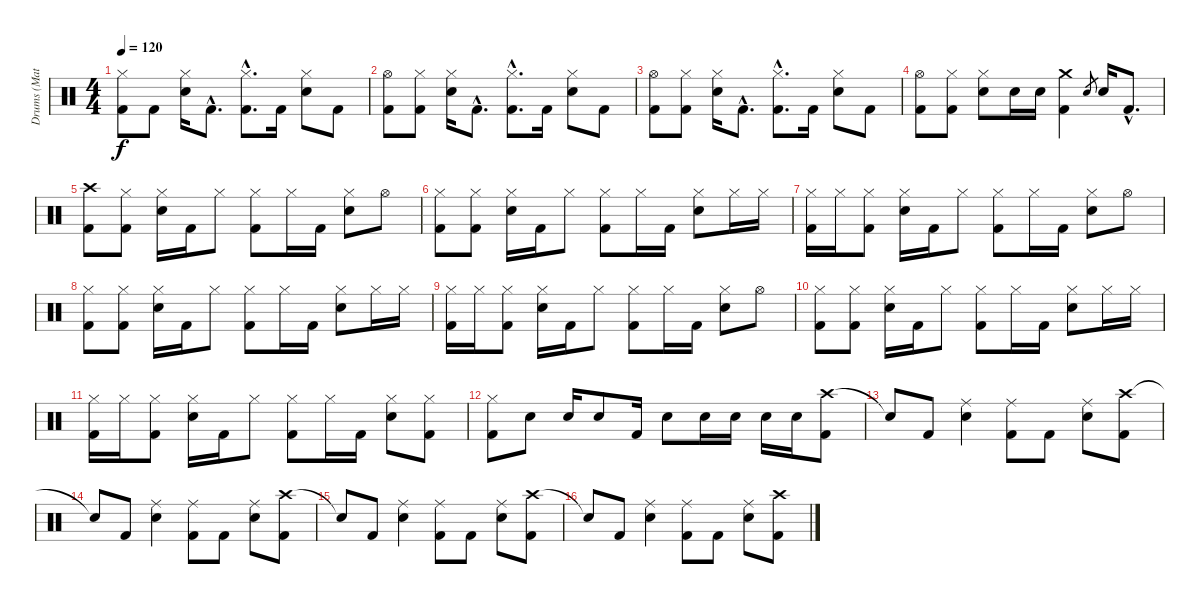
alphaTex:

\track ("Drums (Matt)" "Drums (Mat") {instrument percussion}
\staff {score}
\articulation defaults
\ts (4 4)
\tempo 120
\clef neutral
\ks c
("Hi-Hat (closed)" "Kick (hit) 2").8{dy f} "Kick (hit) 2".8 ("Hi-Hat (closed)" "Snare (hit) 2").16 "Kick (hit) 2"{hac}.8{d} ("Hi-Hat (closed)"{hac} "Kick (hit) 2"{hac}).8{d} "Kick (hit) 2".16 ("Hi-Hat (closed)" "Snare (hit) 2").8 "Kick (hit) 2".8 |
("Hi-Hat (open)" "Kick (hit) 2").8 ("Hi-Hat (closed)" "Kick (hit) 2").8 ("Hi-Hat (closed)" "Snare (hit) 2").16 "Kick (hit) 2"{hac}.8{d} ("Hi-Hat (closed)"{hac} "Kick (hit) 2"{hac}).8{d} "Kick (hit) 2".16 ("Hi-Hat (closed)" "Snare (hit) 2").8 "Kick (hit) 2".8 |
("Hi-Hat (open)" "Kick (hit) 2").8 ("Hi-Hat (closed)" "Kick (hit) 2").8 ("Hi-Hat (closed)" "Snare (hit) 2").16 "Kick (hit) 2"{hac}.8{d} ("Hi-Hat (closed)"{hac} "Kick (hit) 2"{hac}).8{d} "Kick (hit) 2".16 ("Hi-Hat (closed)" "Snare (hit) 2").8 "Kick (hit) 2".8 |
("Hi-Hat (open)" "Kick (hit) 2").8 ("Hi-Hat (closed)" "Kick (hit) 2").8 ("Hi-Hat (closed)" "Snare (hit) 2").8 "Snare (hit) 2".16 "Snare (hit) 2".16 ("Crash medium (hit)" "Kick (hit) 2").4 "Snare (hit) 2".8{gr} "Snare (hit) 2".16 "Kick (hit) 2"{hac}.8{d} |
("Crash high (hit)" "Kick (hit) 2").8 ("Hi-Hat (closed)" "Kick (hit) 2").8 ("Hi-Hat (closed)" "Snare (hit) 2").16 "Kick (hit) 2".16 "Hi-Hat (closed)".8 ("Hi-Hat (closed)" "Kick (hit) 2").8 "Hi-Hat (closed)".16 "Kick (hit) 2".16 ("Hi-Hat (closed)" "Snare (hit) 2").8 "Hi-Hat (open)".8 |
("Hi-Hat (closed)" "Kick (hit) 2").8 ("Hi-Hat (closed)" "Kick (hit) 2").8 ("Hi-Hat (closed)" "Snare (hit) 2").16 "Kick (hit) 2".16 "Hi-Hat (closed)".8 ("Hi-Hat (closed)" "Kick (hit) 2").8 "Hi-Hat (closed)".16 "Kick (hit) 2".16 ("Hi-Hat (closed)" "Snare (hit) 2").8 "Hi-Hat (closed)".16 "Hi-Hat (closed)".16 |
("Hi-Hat (closed)" "Kick (hit) 2").16 "Hi-Hat (closed)".16 ("Hi-Hat (closed)" "Kick (hit) 2").8 ("Hi-Hat (closed)" "Snare (hit) 2").16 "Kick (hit) 2".16 "Hi-Hat (closed)".8 ("Hi-Hat (closed)" "Kick (hit) 2").8 "Hi-Hat (closed)".16 "Kick (hit) 2".16 ("Hi-Hat (closed)" "Snare (hit) 2").8 "Hi-Hat (open)".8 |
("Hi-Hat (closed)" "Kick (hit) 2").8 ("Hi-Hat (closed)" "Kick (hit) 2").8 ("Hi-Hat (closed)" "Snare (hit) 2").16 "Kick (hit) 2".16 "Hi-Hat (closed)".8 ("Hi-Hat (closed)" "Kick (hit) 2").8 "Hi-Hat (closed)".16 "Kick (hit) 2".16 ("Hi-Hat (closed)" "Snare (hit) 2").8 "Hi-Hat (closed)".16 "Hi-Hat (closed)".16 |
("Hi-Hat (closed)" "Kick (hit) 2").16 "Hi-Hat (closed)".16 ("Hi-Hat (closed)" "Kick (hit) 2").8 ("Hi-Hat (closed)" "Snare (hit) 2").16 "Kick (hit) 2".16 "Hi-Hat (closed)".8 ("Hi-Hat (closed)" "Kick (hit) 2").8 "Hi-Hat (closed)".16 "Kick (hit) 2".16 ("Hi-Hat (closed)" "Snare (hit) 2").8 "Hi-Hat (open)".8 |
("Hi-Hat (closed)" "Kick (hit) 2").8 ("Hi-Hat (closed)" "Kick (hit) 2").8 ("Hi-Hat (closed)" "Snare (hit) 2").16 "Kick (hit) 2".16 "Hi-Hat (closed)".8 ("Hi-Hat (closed)" "Kick (hit) 2").8 "Hi-Hat (closed)".16 "Kick (hit) 2".16 ("Hi-Hat (closed)" "Snare (hit) 2").8 "Hi-Hat (closed)".16 "Hi-Hat (closed)".16 |
("Hi-Hat (closed)" "Kick (hit) 2").16 "Hi-Hat (closed)".16 ("Hi-Hat (closed)" "Kick (hit) 2").8 ("Hi-Hat (closed)" "Snare (hit) 2").16 "Kick (hit) 2".16 "Hi-Hat (closed)".8 ("Hi-Hat (closed)" "Kick (hit) 2").8 "Hi-Hat (closed)".16 "Kick (hit) 2".16 ("Hi-Hat (closed)" "Snare (hit) 2").8 ("Hi-Hat (closed)" "Kick (hit) 2").8 |
("Hi-Hat (closed)" "Kick (hit) 2").8 "Snare (hit) 2".8 "Snare (hit) 2".16 "Snare (hit) 2".8 "Kick (hit) 2".16 "Snare (hit) 2".8 "Snare (hit) 2".16 "Snare (hit) 2".16 "Snare (hit) 2".16 "Snare (hit) 2".16 ("Crash high (hit)" "Kick (hit) 2").8 |
"Snare (hit)"{t}.8 "Kick (hit) 2".8 ("Ride (middle)" "Snare (hit) 2").4 ("Ride (middle)" "Kick (hit) 2").8 "Kick (hit) 2".8 ("Ride (middle)" "Snare (hit) 2").8 ("Crash high (hit)" "Kick (hit) 2").8 |
"Snare (hit)"{t}.8 "Kick (hit) 2".8 ("Ride (middle)" "Snare (hit) 2").4 ("Ride (middle)" "Kick (hit) 2").8 "Kick (hit) 2".8 ("Ride (middle)" "Snare (hit) 2").8 ("Crash high (hit)" "Kick (hit) 2").8 |
"Snare (hit)"{t}.8 "Kick (hit) 2".8 ("Ride (middle)" "Snare (hit) 2").4 ("Ride (middle)" "Kick (hit) 2").8 "Kick (hit) 2".8 ("Ride (middle)" "Snare (hit) 2").8 ("Crash high (hit)" "Kick (hit) 2").8 |
"Snare (hit)"{t}.8 "Kick (hit) 2".8 ("Ride (middle)" "Snare (hit) 2").4 ("Ride (middle)" "Kick (hit) 2").8 "Kick (hit) 2".8 ("Ride (middle)" "Snare (hit) 2").8 ("Crash high (hit)" "Kick (hit) 2").8
